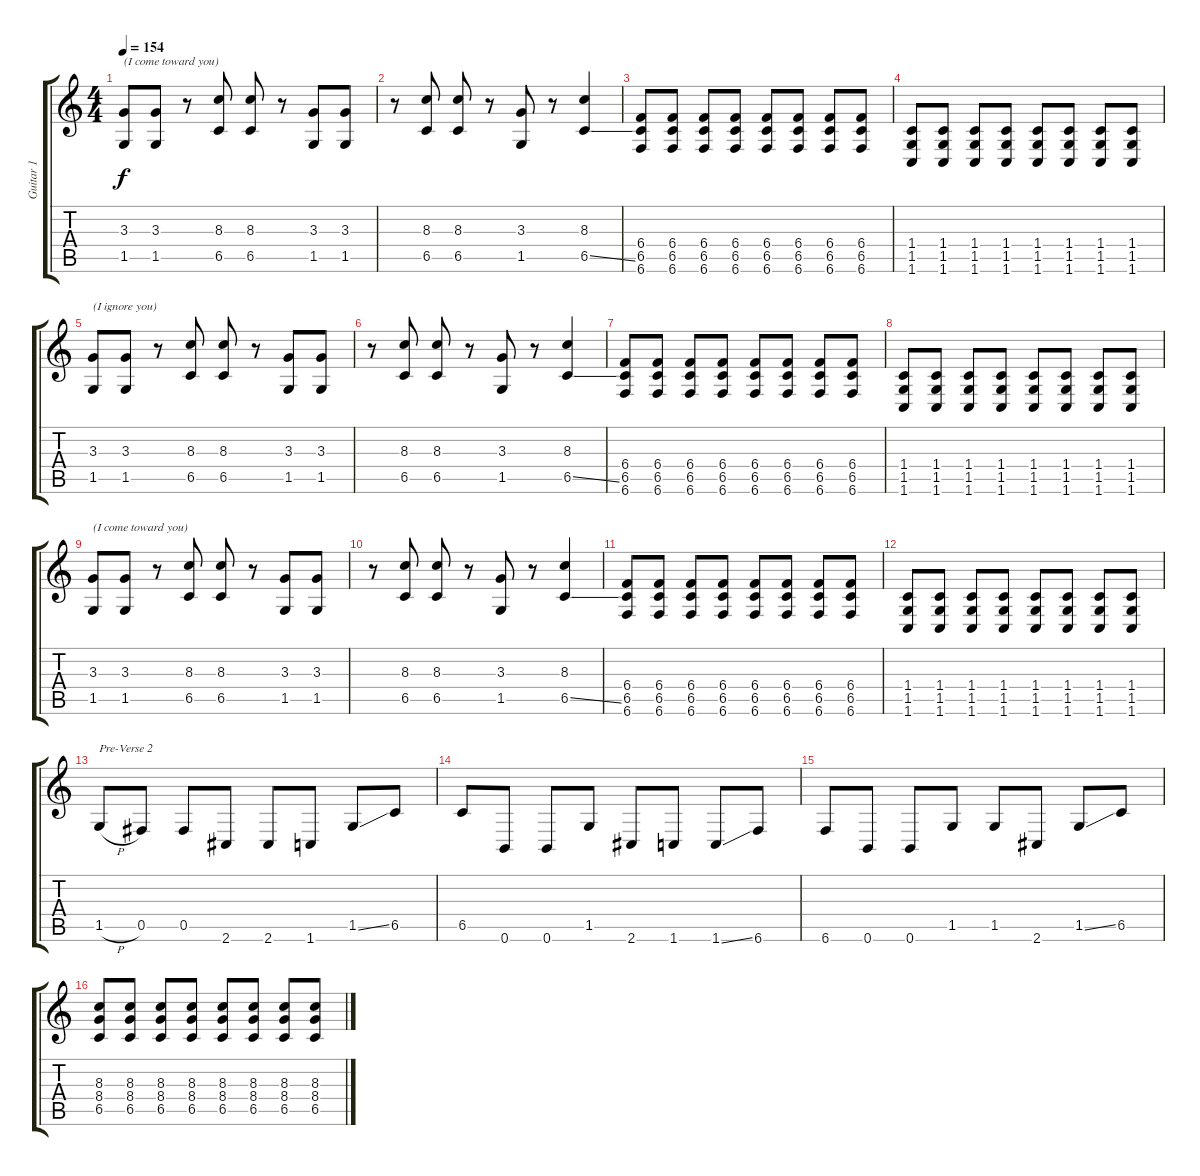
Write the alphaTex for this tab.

\track ("Guitar 1" "Guitar 1") {instrument distortionguitar}
\staff {score tabs}
\tuning (Db4 Ab3 E3 B2 Gb2 B1) {hide}
\ts (4 4)
\tempo 154
\clef g2
\ks c
(3.3 1.5).8{txt "(I come toward you) " dy f} (3.3 1.5).8 r.8 (8.3 6.5).8 (8.3 6.5).8 r.8 (3.3 1.5).8 (3.3 1.5).8 |
r.8 (8.3 6.5).8 (8.3 6.5).8 r.8 (3.3 1.5).8 r.8 (8.3 6.5{ss}).4 |
(6.4 6.5 6.6).8 (6.4 6.5 6.6).8 (6.4 6.5 6.6).8 (6.4 6.5 6.6).8 (6.4 6.5 6.6).8 (6.4 6.5 6.6).8 (6.4 6.5 6.6).8 (6.4 6.5 6.6).8 |
(1.4 1.5 1.6).8 (1.4 1.5 1.6).8 (1.4 1.5 1.6).8 (1.4 1.5 1.6).8 (1.4 1.5 1.6).8 (1.4 1.5 1.6).8 (1.4 1.5 1.6).8 (1.4 1.5 1.6).8 |
(3.3 1.5).8{txt "(I ignore you)"} (3.3 1.5).8 r.8 (8.3 6.5).8 (8.3 6.5).8 r.8 (3.3 1.5).8 (3.3 1.5).8 |
r.8 (8.3 6.5).8 (8.3 6.5).8 r.8 (3.3 1.5).8 r.8 (8.3 6.5{ss}).4 |
(6.4 6.5 6.6).8 (6.4 6.5 6.6).8 (6.4 6.5 6.6).8 (6.4 6.5 6.6).8 (6.4 6.5 6.6).8 (6.4 6.5 6.6).8 (6.4 6.5 6.6).8 (6.4 6.5 6.6).8 |
(1.4 1.5 1.6).8 (1.4 1.5 1.6).8 (1.4 1.5 1.6).8 (1.4 1.5 1.6).8 (1.4 1.5 1.6).8 (1.4 1.5 1.6).8 (1.4 1.5 1.6).8 (1.4 1.5 1.6).8 |
(3.3 1.5).8{txt "(I come toward you)"} (3.3 1.5).8 r.8 (8.3 6.5).8 (8.3 6.5).8 r.8 (3.3 1.5).8 (3.3 1.5).8 |
r.8 (8.3 6.5).8 (8.3 6.5).8 r.8 (3.3 1.5).8 r.8 (8.3 6.5{ss}).4 |
(6.4 6.5 6.6).8 (6.4 6.5 6.6).8 (6.4 6.5 6.6).8 (6.4 6.5 6.6).8 (6.4 6.5 6.6).8 (6.4 6.5 6.6).8 (6.4 6.5 6.6).8 (6.4 6.5 6.6).8 |
(1.4 1.5 1.6).8 (1.4 1.5 1.6).8 (1.4 1.5 1.6).8 (1.4 1.5 1.6).8 (1.4 1.5 1.6).8 (1.4 1.5 1.6).8 (1.4 1.5 1.6).8 (1.4 1.5 1.6).8 |
1.5{h}.8{txt "Pre-Verse 2"} 0.5.8 0.5.8 2.6.8 2.6.8 1.6.8 1.5{ss}.8 6.5.8 |
6.5.8 0.6.8 0.6.8 1.5.8 2.6.8 1.6.8 1.6{ss}.8 6.6.8 |
6.6.8 0.6.8 0.6.8 1.5.8 1.5.8 2.6.8 1.5{ss}.8 6.5.8 |
(8.3 8.4 6.5).8 (8.3 8.4 6.5).8 (8.3 8.4 6.5).8 (8.3 8.4 6.5).8 (8.3 8.4 6.5).8 (8.3 8.4 6.5).8 (8.3 8.4 6.5).8 (8.3 8.4 6.5).8
